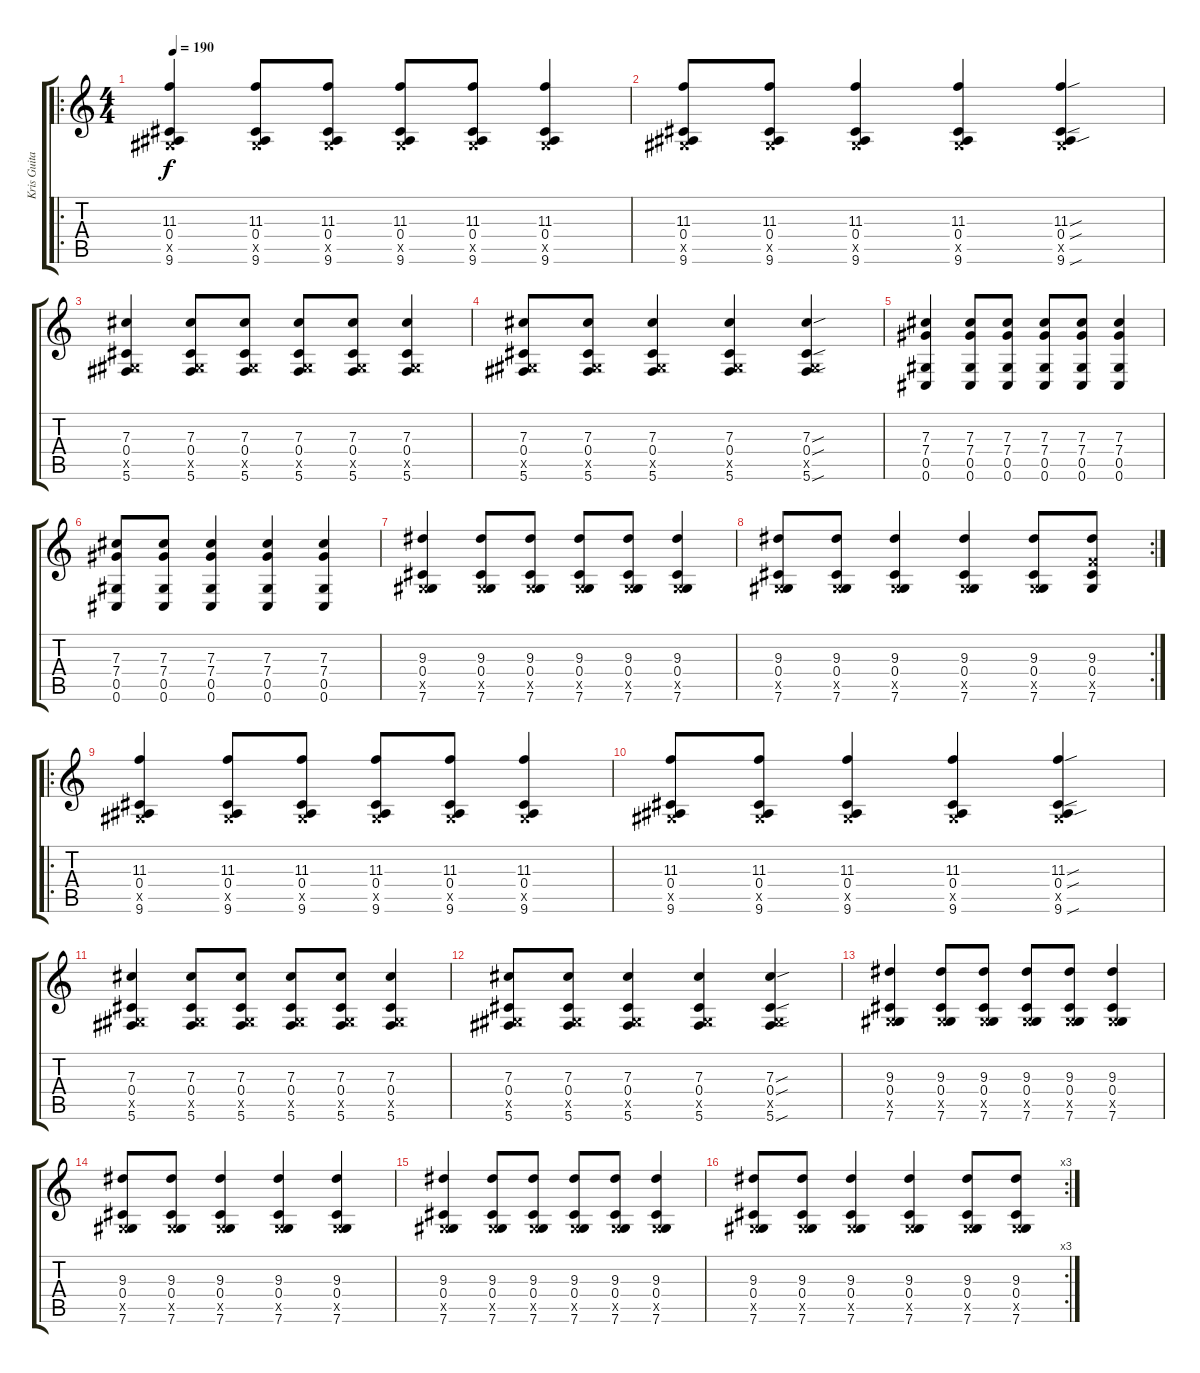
\track ("Kris Guitar" "Kris Guita") {instrument acousticguitarnylon}
\staff {score tabs}
\tuning (Eb4 Bb3 Gb3 Db3 Ab2 Db2) {hide}
\ro
\ts (4 4)
\tempo 190
\clef g2
\ks c
(11.3 0.4 0.5{x} 9.6).4{dy f} (11.3 0.4 0.5{x} 9.6).8 (11.3 0.4 0.5{x} 9.6).8 (11.3 0.4 0.5{x} 9.6).8 (11.3 0.4 0.5{x} 9.6).8 (11.3 0.4 0.5{x} 9.6).4 |
(11.3 0.4 0.5{x} 9.6).8 (11.3 0.4 0.5{x} 9.6).8 (11.3 0.4 0.5{x} 9.6).4 (11.3 0.4 0.5{x} 9.6).4 (11.3{sou} 0.4{sou} 0.5{x} 9.6{sou}).4 |
(7.3 0.4 0.5{x} 5.6).4 (7.3 0.4 0.5{x} 5.6).8 (7.3 0.4 0.5{x} 5.6).8 (7.3 0.4 0.5{x} 5.6).8 (7.3 0.4 0.5{x} 5.6).8 (7.3 0.4 0.5{x} 5.6).4 |
(7.3 0.4 0.5{x} 5.6).8 (7.3 0.4 0.5{x} 5.6).8 (7.3 0.4 0.5{x} 5.6).4 (7.3 0.4 0.5{x} 5.6).4 (7.3{sou} 0.4{sou} 0.5{x} 5.6{sou}).4 |
(7.3 7.4 0.5 0.6).4 (7.3 7.4 0.5 0.6).8 (7.3 7.4 0.5 0.6).8 (7.3 7.4 0.5 0.6).8 (7.3 7.4 0.5 0.6).8 (7.3 7.4 0.5 0.6).4 |
(7.3 7.4 0.5 0.6).8 (7.3 7.4 0.5 0.6).8 (7.3 7.4 0.5 0.6).4 (7.3 7.4 0.5 0.6).4 (7.3 7.4 0.5 0.6).4 |
(9.3 0.4 0.5{x} 7.6).4 (9.3 0.4 0.5{x} 7.6).8 (9.3 0.4 0.5{x} 7.6).8 (9.3 0.4 0.5{x} 7.6).8 (9.3 0.4 0.5{x} 7.6).8 (9.3 0.4 0.5{x} 7.6).4 |
\rc 2
(9.3 0.4 0.5{x} 7.6).8 (9.3 0.4 0.5{x} 7.6).8 (9.3 0.4 0.5{x} 7.6).4 (9.3 0.4 0.5{x} 7.6).4 (9.3 0.4 0.5{x} 7.6).8 (9.3 0.4 9.5{x} 7.6).8 |
\ro
(11.3 0.4 0.5{x} 9.6).4 (11.3 0.4 0.5{x} 9.6).8 (11.3 0.4 0.5{x} 9.6).8 (11.3 0.4 0.5{x} 9.6).8 (11.3 0.4 0.5{x} 9.6).8 (11.3 0.4 0.5{x} 9.6).4 |
(11.3 0.4 0.5{x} 9.6).8 (11.3 0.4 0.5{x} 9.6).8 (11.3 0.4 0.5{x} 9.6).4 (11.3 0.4 0.5{x} 9.6).4 (11.3{sou} 0.4{sou} 0.5{x} 9.6{sou}).4 |
(7.3 0.4 0.5{x} 5.6).4 (7.3 0.4 0.5{x} 5.6).8 (7.3 0.4 0.5{x} 5.6).8 (7.3 0.4 0.5{x} 5.6).8 (7.3 0.4 0.5{x} 5.6).8 (7.3 0.4 0.5{x} 5.6).4 |
(7.3 0.4 0.5{x} 5.6).8 (7.3 0.4 0.5{x} 5.6).8 (7.3 0.4 0.5{x} 5.6).4 (7.3 0.4 0.5{x} 5.6).4 (7.3{sou} 0.4{sou} 0.5{x} 5.6{sou}).4 |
(9.3 0.4 0.5{x} 7.6).4 (9.3 0.4 0.5{x} 7.6).8 (9.3 0.4 0.5{x} 7.6).8 (9.3 0.4 0.5{x} 7.6).8 (9.3 0.4 0.5{x} 7.6).8 (9.3 0.4 0.5{x} 7.6).4 |
(9.3 0.4 0.5{x} 7.6).8 (9.3 0.4 0.5{x} 7.6).8 (9.3 0.4 0.5{x} 7.6).4 (9.3 0.4 0.5{x} 7.6).4 (9.3 0.4 0.5{x} 7.6).4 |
(9.3 0.4 0.5{x} 7.6).4 (9.3 0.4 0.5{x} 7.6).8 (9.3 0.4 0.5{x} 7.6).8 (9.3 0.4 0.5{x} 7.6).8 (9.3 0.4 0.5{x} 7.6).8 (9.3 0.4 0.5{x} 7.6).4 |
\rc 3
(9.3 0.4 0.5{x} 7.6).8 (9.3 0.4 0.5{x} 7.6).8 (9.3 0.4 0.5{x} 7.6).4 (9.3 0.4 0.5{x} 7.6).4 (9.3 0.4 0.5{x} 7.6).8 (9.3 0.4 0.5{x} 7.6).8
